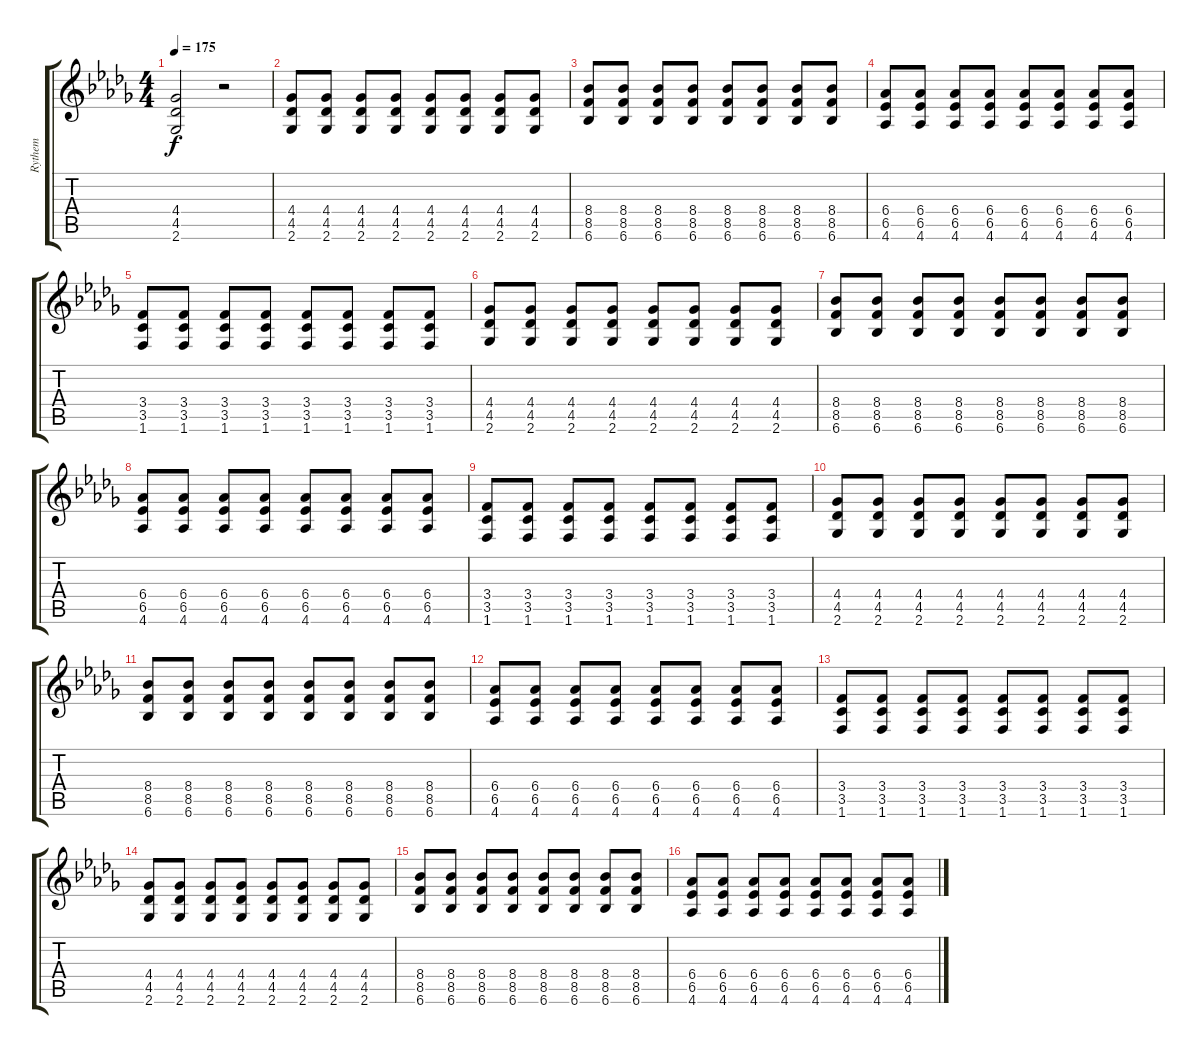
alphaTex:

\track ("Rythem" "Rythem") {instrument distortionguitar}
\staff {score tabs}
\tuning (E4 B3 G3 D3 A2 E2) {hide}
\ts (4 4)
\tempo 175
\clef g2
\ks db
(4.4 4.5 2.6).2{dy f} r.2 |
(4.4 4.5 2.6).8 (4.4 4.5 2.6).8 (4.4 4.5 2.6).8 (4.4 4.5 2.6).8 (4.4 4.5 2.6).8 (4.4 4.5 2.6).8 (4.4 4.5 2.6).8 (4.4 4.5 2.6).8 |
(8.4 8.5 6.6).8 (8.4 8.5 6.6).8 (8.4 8.5 6.6).8 (8.4 8.5 6.6).8 (8.4 8.5 6.6).8 (8.4 8.5 6.6).8 (8.4 8.5 6.6).8 (8.4 8.5 6.6).8 |
(6.4 6.5 4.6).8 (6.4 6.5 4.6).8 (6.4 6.5 4.6).8 (6.4 6.5 4.6).8 (6.4 6.5 4.6).8 (6.4 6.5 4.6).8 (6.4 6.5 4.6).8 (6.4 6.5 4.6).8 |
(3.4 3.5 1.6).8 (3.4 3.5 1.6).8 (3.4 3.5 1.6).8 (3.4 3.5 1.6).8 (3.4 3.5 1.6).8 (3.4 3.5 1.6).8 (3.4 3.5 1.6).8 (3.4 3.5 1.6).8 |
(4.4 4.5 2.6).8 (4.4 4.5 2.6).8 (4.4 4.5 2.6).8 (4.4 4.5 2.6).8 (4.4 4.5 2.6).8 (4.4 4.5 2.6).8 (4.4 4.5 2.6).8 (4.4 4.5 2.6).8 |
(8.4 8.5 6.6).8 (8.4 8.5 6.6).8 (8.4 8.5 6.6).8 (8.4 8.5 6.6).8 (8.4 8.5 6.6).8 (8.4 8.5 6.6).8 (8.4 8.5 6.6).8 (8.4 8.5 6.6).8 |
(6.4 6.5 4.6).8 (6.4 6.5 4.6).8 (6.4 6.5 4.6).8 (6.4 6.5 4.6).8 (6.4 6.5 4.6).8 (6.4 6.5 4.6).8 (6.4 6.5 4.6).8 (6.4 6.5 4.6).8 |
(3.4 3.5 1.6).8 (3.4 3.5 1.6).8 (3.4 3.5 1.6).8 (3.4 3.5 1.6).8 (3.4 3.5 1.6).8 (3.4 3.5 1.6).8 (3.4 3.5 1.6).8 (3.4 3.5 1.6).8 |
(4.4 4.5 2.6).8 (4.4 4.5 2.6).8 (4.4 4.5 2.6).8 (4.4 4.5 2.6).8 (4.4 4.5 2.6).8 (4.4 4.5 2.6).8 (4.4 4.5 2.6).8 (4.4 4.5 2.6).8 |
(8.4 8.5 6.6).8 (8.4 8.5 6.6).8 (8.4 8.5 6.6).8 (8.4 8.5 6.6).8 (8.4 8.5 6.6).8 (8.4 8.5 6.6).8 (8.4 8.5 6.6).8 (8.4 8.5 6.6).8 |
(6.4 6.5 4.6).8 (6.4 6.5 4.6).8 (6.4 6.5 4.6).8 (6.4 6.5 4.6).8 (6.4 6.5 4.6).8 (6.4 6.5 4.6).8 (6.4 6.5 4.6).8 (6.4 6.5 4.6).8 |
(3.4 3.5 1.6).8 (3.4 3.5 1.6).8 (3.4 3.5 1.6).8 (3.4 3.5 1.6).8 (3.4 3.5 1.6).8 (3.4 3.5 1.6).8 (3.4 3.5 1.6).8 (3.4 3.5 1.6).8 |
(4.4 4.5 2.6).8 (4.4 4.5 2.6).8 (4.4 4.5 2.6).8 (4.4 4.5 2.6).8 (4.4 4.5 2.6).8 (4.4 4.5 2.6).8 (4.4 4.5 2.6).8 (4.4 4.5 2.6).8 |
(8.4 8.5 6.6).8 (8.4 8.5 6.6).8 (8.4 8.5 6.6).8 (8.4 8.5 6.6).8 (8.4 8.5 6.6).8 (8.4 8.5 6.6).8 (8.4 8.5 6.6).8 (8.4 8.5 6.6).8 |
(6.4 6.5 4.6).8 (6.4 6.5 4.6).8 (6.4 6.5 4.6).8 (6.4 6.5 4.6).8 (6.4 6.5 4.6).8 (6.4 6.5 4.6).8 (6.4 6.5 4.6).8 (6.4 6.5 4.6).8
